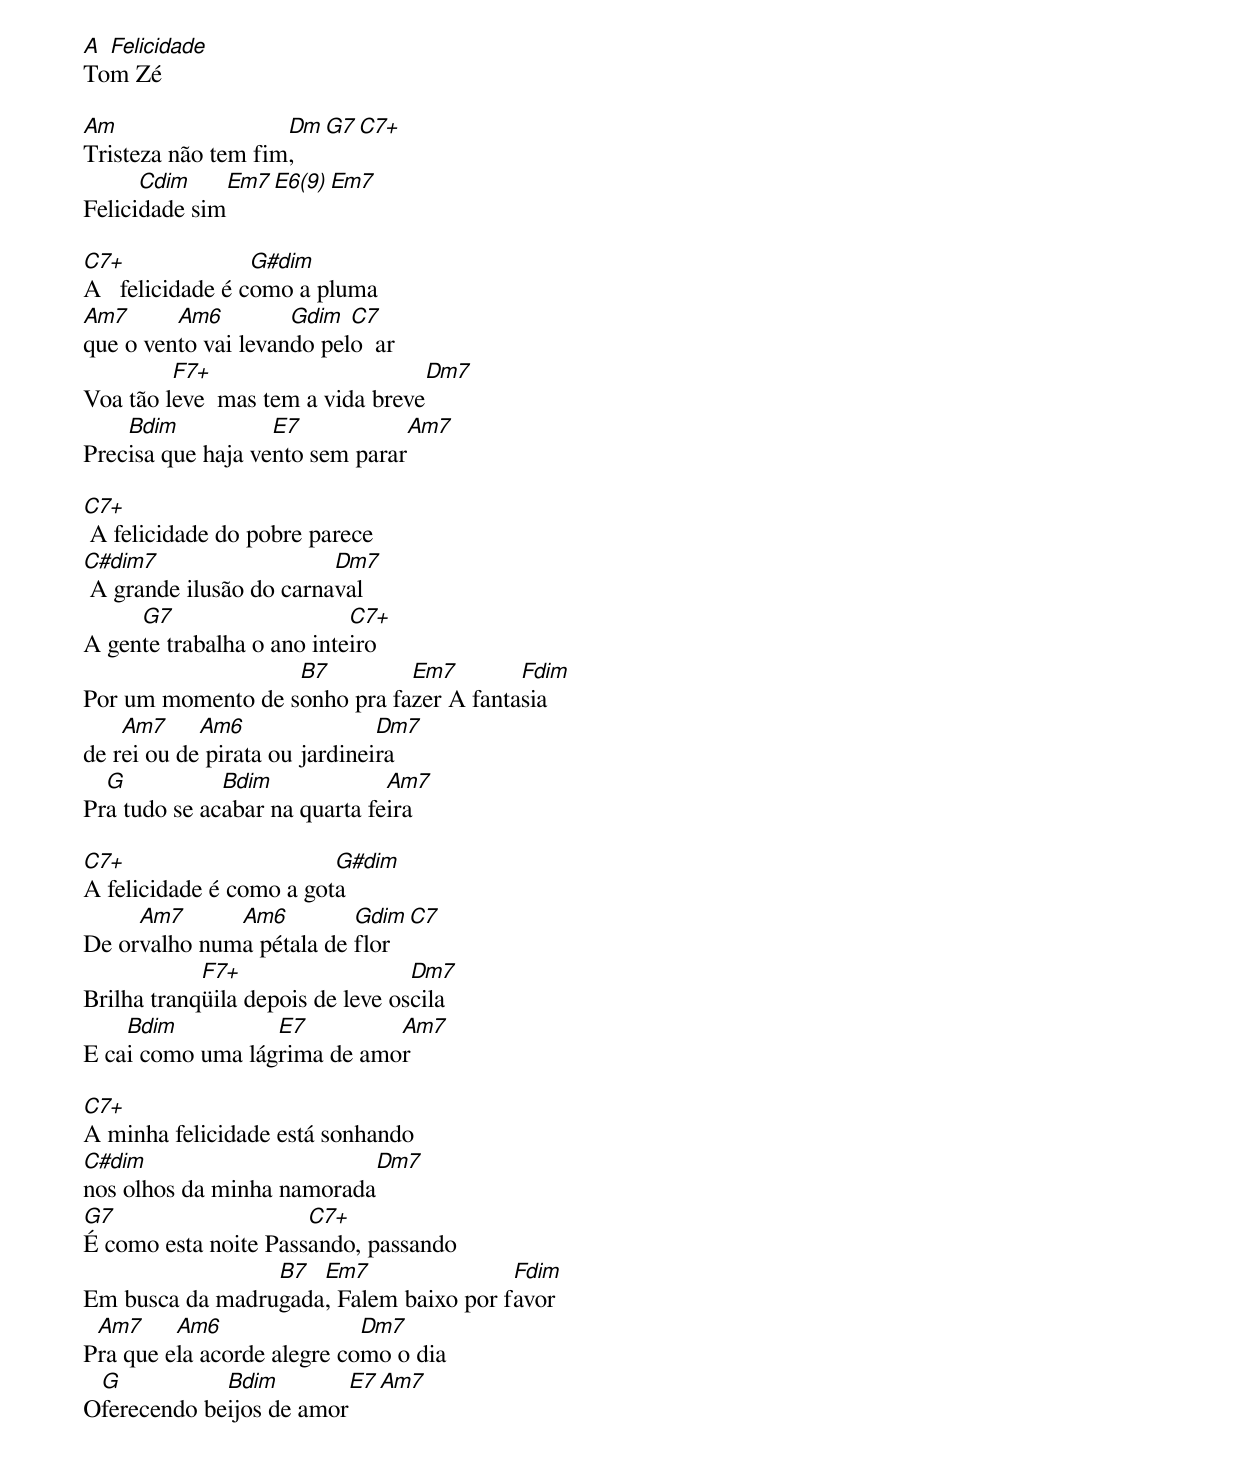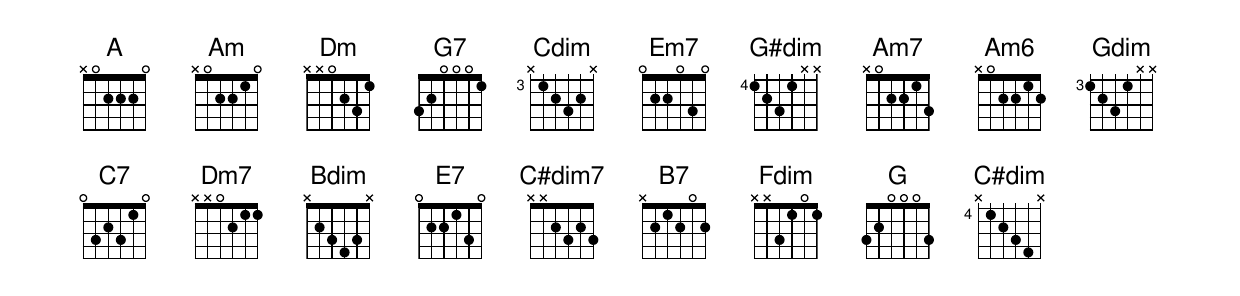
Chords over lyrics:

A Felicidade
Tom Zé

Am                  Dm G7 C7+
Tristeza não tem fim,
      Cdim     Em7 E6(9) Em7
Felicidade sim

C7+               G#dim
A   felicidade é como a pluma
Am7      Am6         Gdim  C7
que o vento vai levando pelo  ar
         F7+                       Dm7
Voa tão leve  mas tem a vida breve
    Bdim           E7           Am7
Precisa que haja vento sem parar

C7+
 A felicidade do pobre parece
C#m7(b5)                 Dm7
 A grande ilusão do carnaval
     G7                    C7+
A gente trabalha o ano inteiro
                   B7         Em7        Fdim
Por um momento de sonho pra fazer A fantasia
    Am7     Am6                Dm7
de rei ou de pirata ou jardineira
  G           Bdim             Am7
Pra tudo se acabar na quarta feira

C7+                      G#dim
A felicidade é como a gota
     Am7      Am6         Gdim  C7
De orvalho numa pétala de flor
            F7+                   Dm7
Brilha tranqüila depois de leve oscila
    Bdim          E7         Am7
E cai como uma lágrima de amor

C7+
A minha felicidade está sonhando
C#dim                         Dm7
nos olhos da minha namorada
G7                    C7+
É como esta noite Passando, passando
                 B7  Em7                Fdim
Em busca da madrugada, Falem baixo por favor
 Am7     Am6                Dm7
Pra que ela acorde alegre como o dia
 G           Bdim         E7    Am7
Oferecendo beijos de amor
